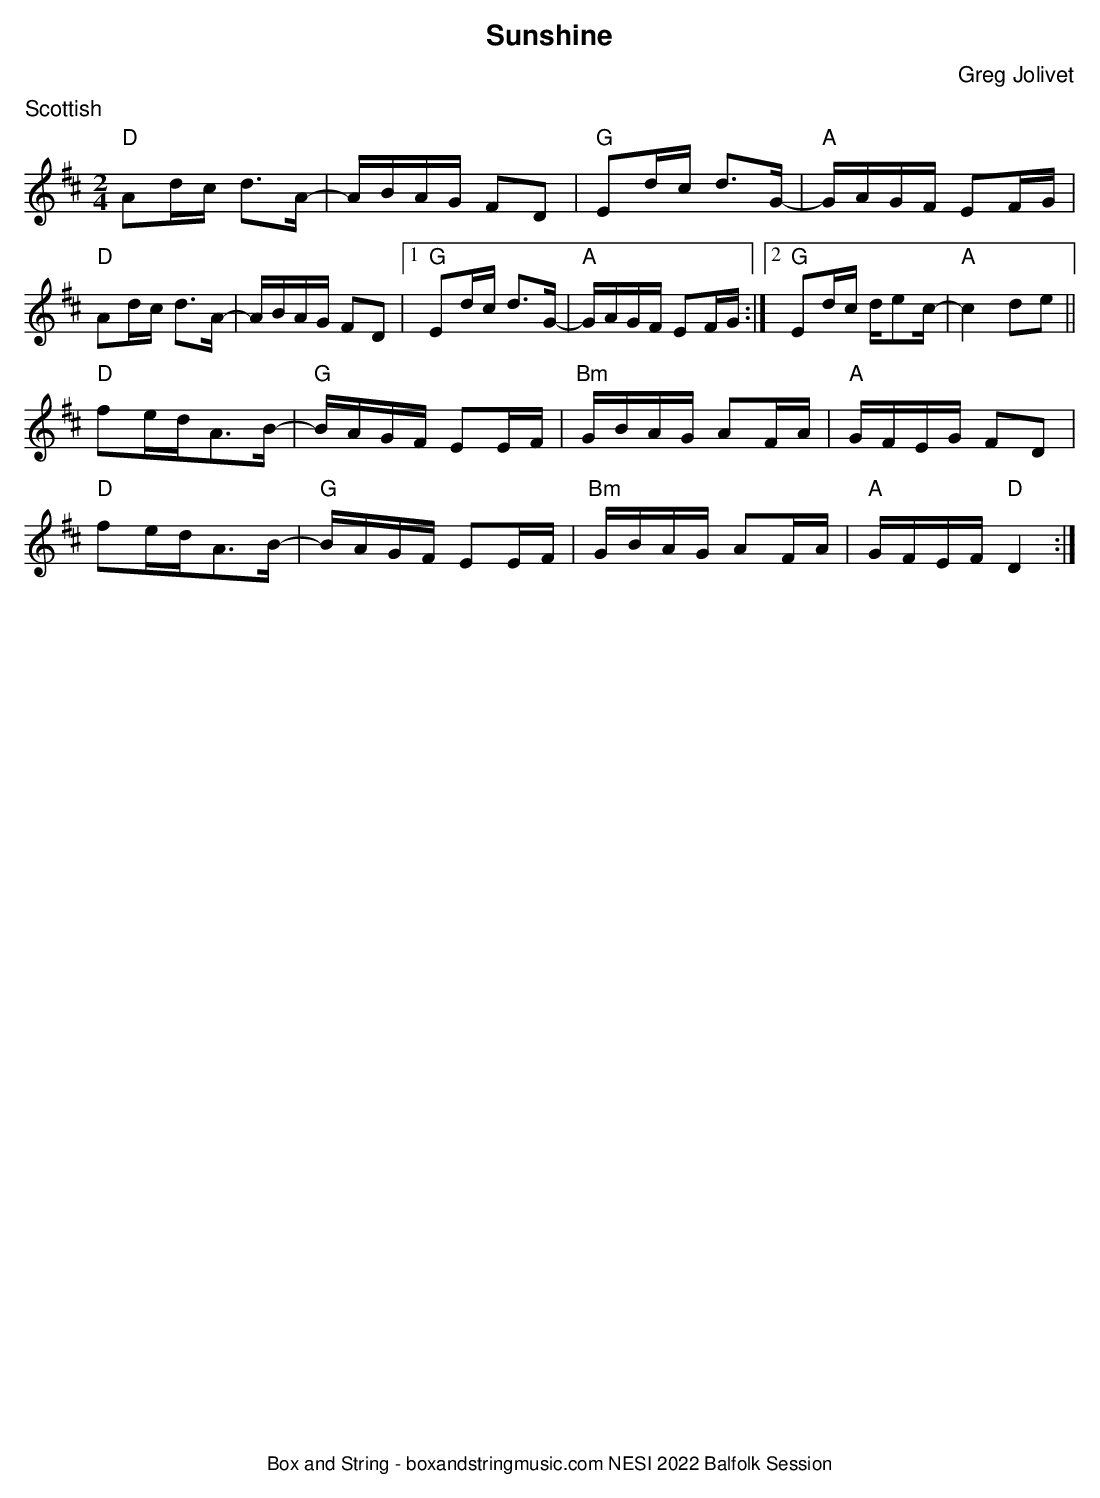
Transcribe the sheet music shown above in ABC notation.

X:1
T:Sunshine
C:Greg Jolivet
M:2/4
L:1/8
K:D
"D"Ad/c/ d>A-|A/B/A/G/ FD|"G"Ed/c/ d>G-|"A"G/A/G/F/ EF/G/|
"D"Ad/c/ d>A-|A/B/A/G/ FD|1"G"Ed/c/ d>G-|"A"G/A/G/F/ EF/G/:|2"G"Ed/c/ d/ec/-|"A"c2de||
"D"fe/d/A>B-|"G"B/A/G/F/ EE/F/|"Bm"G/B/A/G/ AF/A/|"A"G/F/E/G/ FD|
"D"fe/d/A>B-|"G"B/A/G/F/ EE/F/|"Bm"G/B/A/G/ AF/A/|"A"G/F/E/F/ "D"D2:|]
